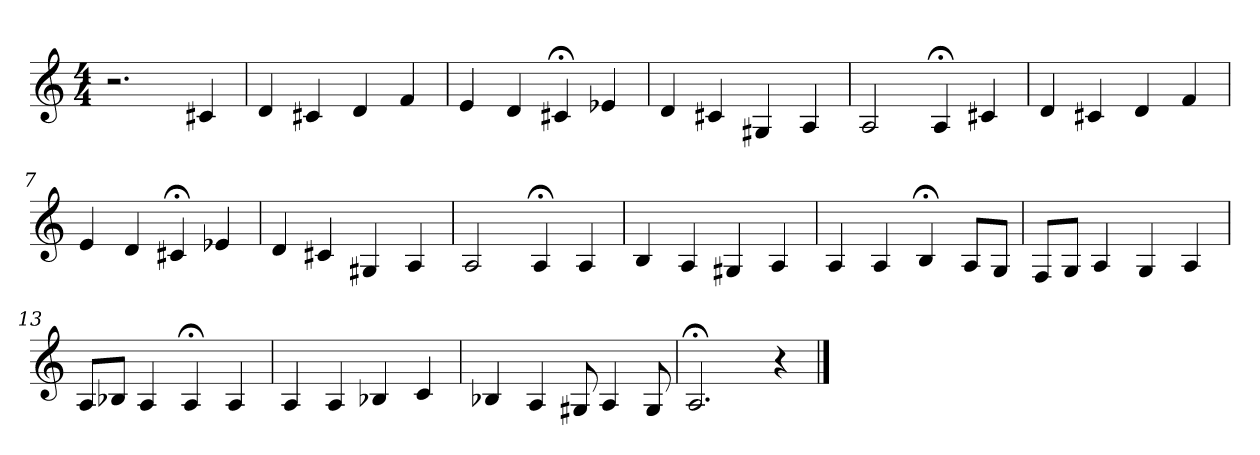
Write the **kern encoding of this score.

**kern
*part1
*staff1
*clefG2
*k[]
*C:
*M4/4
=1
2.r
4c#X
=2
4d
4c#X
4d
4f
=3
4e
4d
4c#X;<
4e-X
=4
4d
4c#X
4G#X
4A
=5
2A
4A;<
4c#X
=6
4d
4c#X
4d
4f
=7
4e
4d
4c#X;<
4e-X
=8
4d
4c#X
4G#X
4A
=9
2A
4A;<
4A
=10
4B
4A
4G#X
4A
=11
4A
4A
4B;<
8A/L
8G/J
=12
8F/L
8G/J
4A
4G
4A
=13
8A/L
8B-X/J
4A
4A;<
4A
=14
4A
4A
4B-X
4c
=15
4B-X
4A
8G#X
4A
8G#
=16
2.A;<
4r
==
*-
